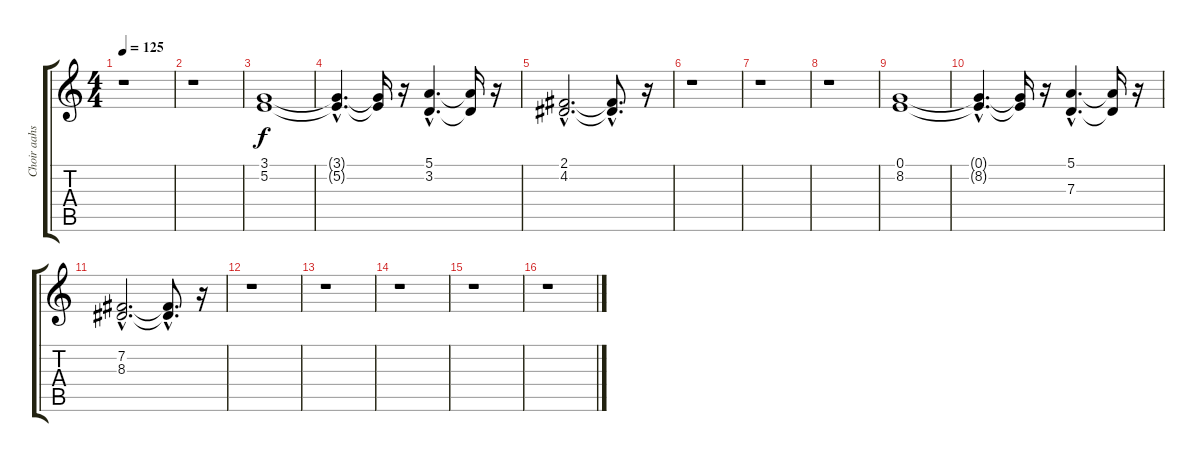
\track ("Choir aahs" "Choir aahs") {instrument pad4choir}
\staff {score tabs}
\tuning (E4 B3 G3 D3 A2 E2) {hide}
\ts (4 4)
\tempo 125
\clef g2
\ks c
r.1{dy f instrument pad4choir} |
r.1 |
(3.1 5.2).1 |
(3.1{hac t} 5.2{hac t}).4{d} (3.1{t} 5.2{t}).16 r.16 (5.1{hac} 3.2{hac}).4{d} (5.1{t} 3.2{t}).16 r.16 |
(2.1{hac} 4.2{hac}).2{d} (2.1{hac t} 4.2{hac t}).8{d} r.16 |
r.1 |
r.1 |
r.1 |
(0.1 8.2).1 |
(0.1{hac t} 8.2{hac t}).4{d} (0.1{t} 8.2{t}).16 r.16 (5.1{hac} 7.3{hac}).4{d} (5.1{t} 7.3{t}).16 r.16 |
(7.2{hac} 8.3{hac}).2{d} (7.2{hac t} 8.3{hac t}).8{d} r.16 |
r.1 |
r.1 |
r.1 |
r.1 |
r.1
